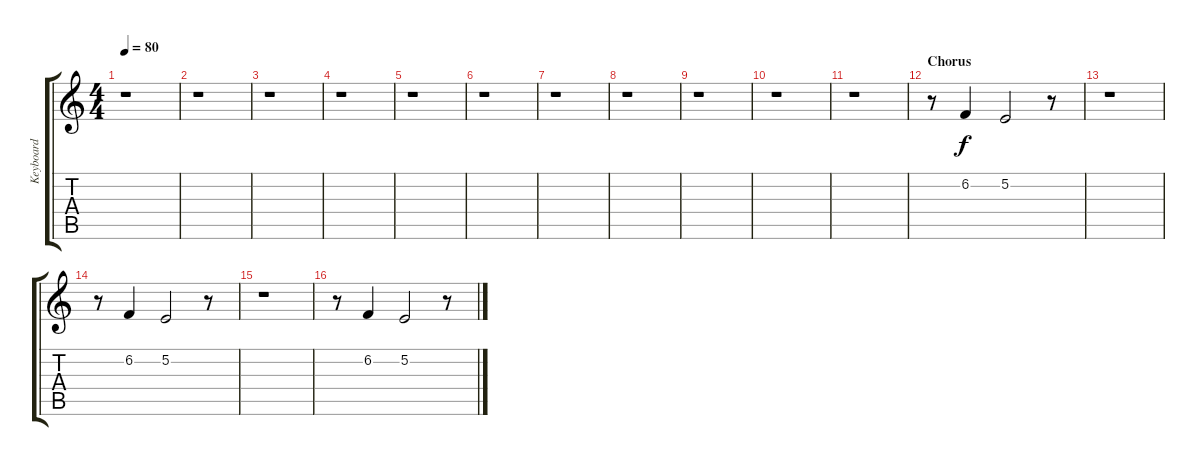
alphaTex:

\track ("Keyboard" "Keyboard") {instrument brightacousticpiano}
\staff {score tabs}
\tuning (E4 B3 G3 D3 A2 E2) {hide}
\ts (4 4)
\tempo 80
\clef g2
\ks c
r.1{dy f} |
r.1 |
r.1 |
r.1 |
r.1 |
r.1 |
r.1 |
r.1 |
r.1 |
r.1 |
r.1 |
\section ("" "Chorus")
r.8 6.2.4 5.2.2 r.8 |
r.1 |
r.8 6.2.4 5.2.2 r.8 |
r.1 |
r.8 6.2.4 5.2.2 r.8
